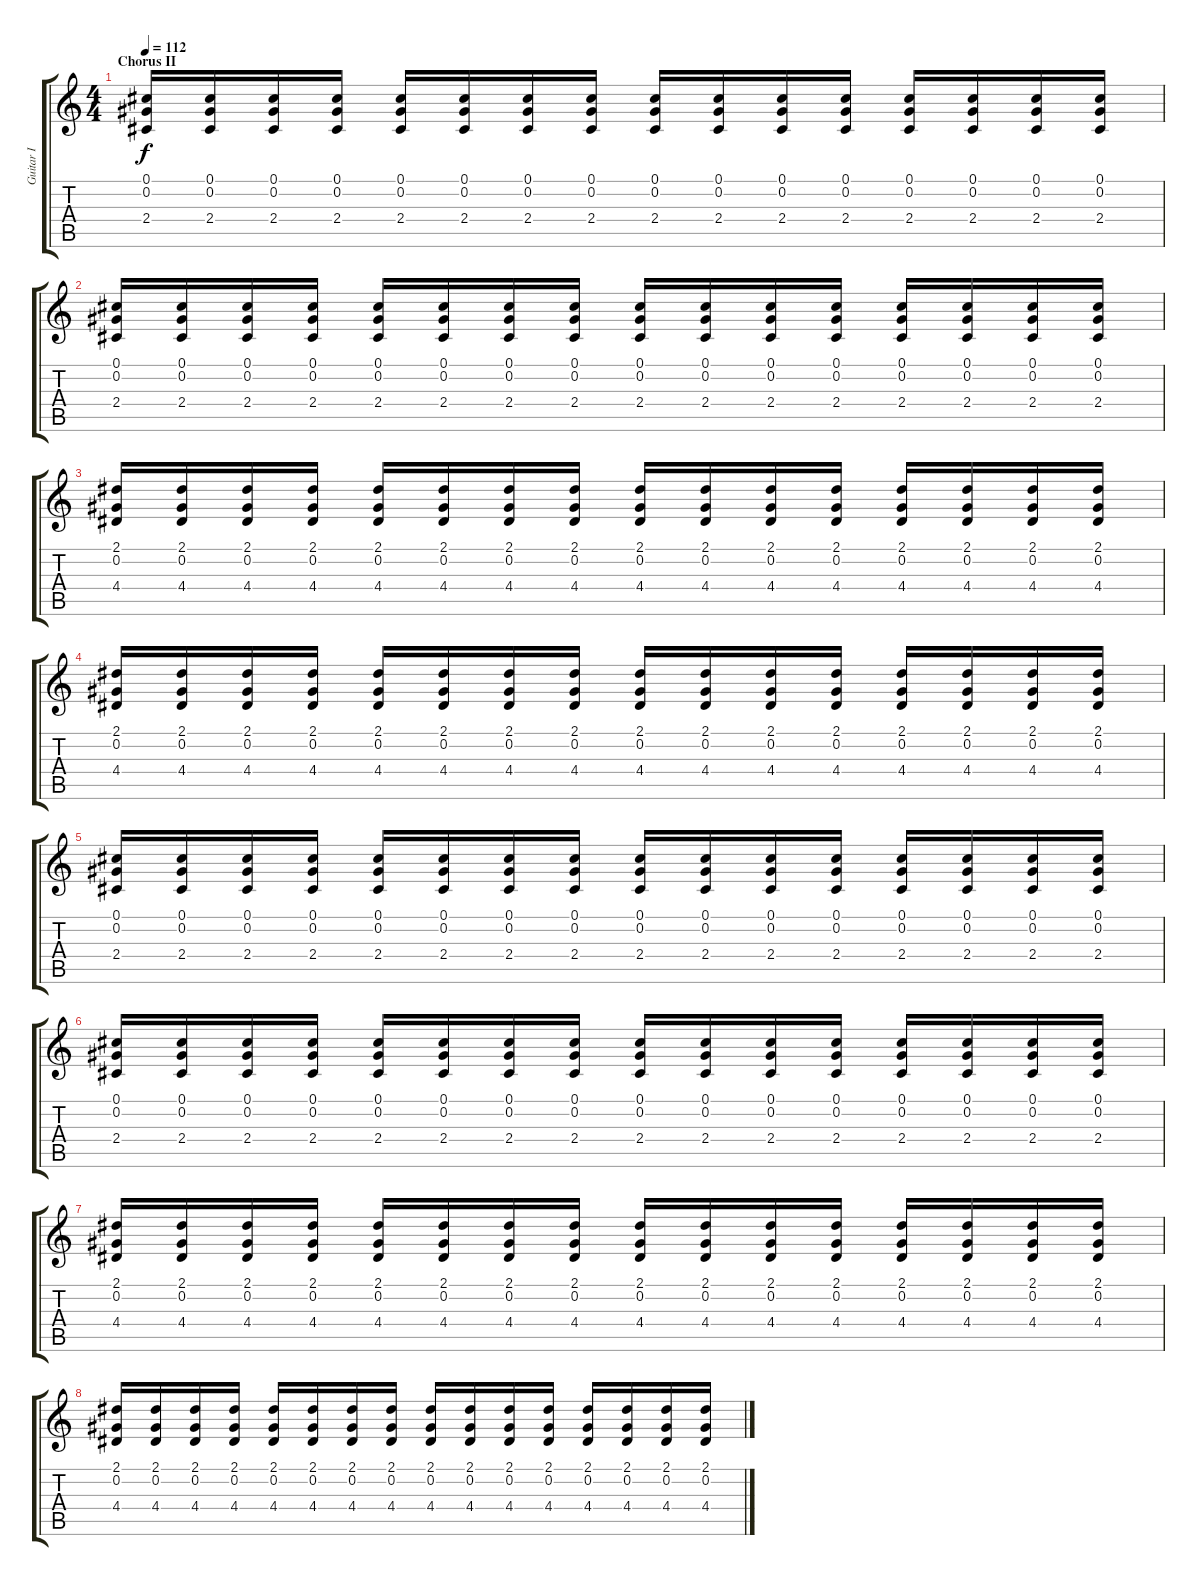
\track ("Guitar I" "Guitar I") {instrument electricguitarjazz}
\staff {score tabs}
\tuning (Db4 Ab3 E3 B2 Gb2 B1) {hide}
\ts (4 4)
\section ("" "Chorus II")
\tempo 112
\clef g2
\ks c
(0.1 0.2 2.4).16{dy f instrument distortionguitar} (0.1 0.2 2.4).16 (0.1 0.2 2.4).16 (0.1 0.2 2.4).16 (0.1 0.2 2.4).16 (0.1 0.2 2.4).16 (0.1 0.2 2.4).16 (0.1 0.2 2.4).16 (0.1 0.2 2.4).16 (0.1 0.2 2.4).16 (0.1 0.2 2.4).16 (0.1 0.2 2.4).16 (0.1 0.2 2.4).16 (0.1 0.2 2.4).16 (0.1 0.2 2.4).16 (0.1 0.2 2.4).16 |
(0.1 0.2 2.4).16 (0.1 0.2 2.4).16 (0.1 0.2 2.4).16 (0.1 0.2 2.4).16 (0.1 0.2 2.4).16 (0.1 0.2 2.4).16 (0.1 0.2 2.4).16 (0.1 0.2 2.4).16 (0.1 0.2 2.4).16 (0.1 0.2 2.4).16 (0.1 0.2 2.4).16 (0.1 0.2 2.4).16 (0.1 0.2 2.4).16 (0.1 0.2 2.4).16 (0.1 0.2 2.4).16 (0.1 0.2 2.4).16 |
(2.1 0.2 4.4).16 (2.1 0.2 4.4).16 (2.1 0.2 4.4).16 (2.1 0.2 4.4).16 (2.1 0.2 4.4).16 (2.1 0.2 4.4).16 (2.1 0.2 4.4).16 (2.1 0.2 4.4).16 (2.1 0.2 4.4).16 (2.1 0.2 4.4).16 (2.1 0.2 4.4).16 (2.1 0.2 4.4).16 (2.1 0.2 4.4).16 (2.1 0.2 4.4).16 (2.1 0.2 4.4).16 (2.1 0.2 4.4).16 |
(2.1 0.2 4.4).16 (2.1 0.2 4.4).16 (2.1 0.2 4.4).16 (2.1 0.2 4.4).16 (2.1 0.2 4.4).16 (2.1 0.2 4.4).16 (2.1 0.2 4.4).16 (2.1 0.2 4.4).16 (2.1 0.2 4.4).16 (2.1 0.2 4.4).16 (2.1 0.2 4.4).16 (2.1 0.2 4.4).16 (2.1 0.2 4.4).16 (2.1 0.2 4.4).16 (2.1 0.2 4.4).16 (2.1 0.2 4.4).16 |
(0.1 0.2 2.4).16 (0.1 0.2 2.4).16 (0.1 0.2 2.4).16 (0.1 0.2 2.4).16 (0.1 0.2 2.4).16 (0.1 0.2 2.4).16 (0.1 0.2 2.4).16 (0.1 0.2 2.4).16 (0.1 0.2 2.4).16 (0.1 0.2 2.4).16 (0.1 0.2 2.4).16 (0.1 0.2 2.4).16 (0.1 0.2 2.4).16 (0.1 0.2 2.4).16 (0.1 0.2 2.4).16 (0.1 0.2 2.4).16 |
(0.1 0.2 2.4).16 (0.1 0.2 2.4).16 (0.1 0.2 2.4).16 (0.1 0.2 2.4).16 (0.1 0.2 2.4).16 (0.1 0.2 2.4).16 (0.1 0.2 2.4).16 (0.1 0.2 2.4).16 (0.1 0.2 2.4).16 (0.1 0.2 2.4).16 (0.1 0.2 2.4).16 (0.1 0.2 2.4).16 (0.1 0.2 2.4).16 (0.1 0.2 2.4).16 (0.1 0.2 2.4).16 (0.1 0.2 2.4).16 |
(2.1 0.2 4.4).16 (2.1 0.2 4.4).16 (2.1 0.2 4.4).16 (2.1 0.2 4.4).16 (2.1 0.2 4.4).16 (2.1 0.2 4.4).16 (2.1 0.2 4.4).16 (2.1 0.2 4.4).16 (2.1 0.2 4.4).16 (2.1 0.2 4.4).16 (2.1 0.2 4.4).16 (2.1 0.2 4.4).16 (2.1 0.2 4.4).16 (2.1 0.2 4.4).16 (2.1 0.2 4.4).16 (2.1 0.2 4.4).16 |
(2.1 0.2 4.4).16 (2.1 0.2 4.4).16 (2.1 0.2 4.4).16 (2.1 0.2 4.4).16 (2.1 0.2 4.4).16 (2.1 0.2 4.4).16 (2.1 0.2 4.4).16 (2.1 0.2 4.4).16 (2.1 0.2 4.4).16 (2.1 0.2 4.4).16 (2.1 0.2 4.4).16 (2.1 0.2 4.4).16 (2.1 0.2 4.4).16 (2.1 0.2 4.4).16 (2.1 0.2 4.4).16 (2.1 0.2 4.4).16
